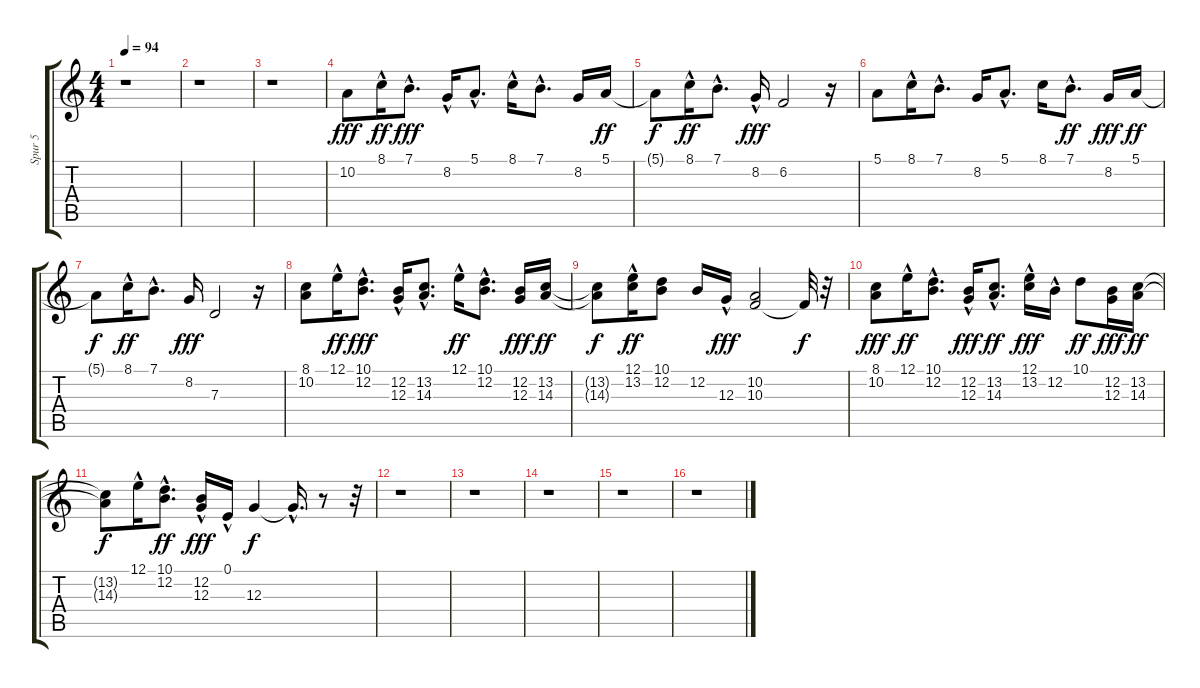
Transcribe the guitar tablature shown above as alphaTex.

\track ("Spur 5" "Spur 5") {instrument acousticgrandpiano}
\staff {score tabs}
\tuning (E4 B3 G3 D3 A2 E2) {hide}
\ts (4 4)
\tempo 94
\clef g2
\ks c
r.1{dy fff instrument acousticgrandpiano} |
r.1 |
r.1 |
10.2.8{balance 8 instrument synthbrass1} 8.1{hac}.16{dy ff} 7.1{hac}.8{d dy fff} 8.2{hac}.16 5.1{hac}.8{d} 8.1{hac}.16 7.1{hac}.8{d} 8.2.16 5.1.16{dy ff} |
5.1{t}.8{dy f} 8.1{hac}.16{dy ff} 7.1{hac}.8{d} 8.2{hac}.16{dy fff} 6.2.2 r.16 |
5.1.8 8.1{hac}.16 7.1{hac}.8{d} 8.2.16 5.1{hac}.8{d} 8.1.16 7.1{hac}.8{d dy ff} 8.2.16{dy fff} 5.1.16{dy ff} |
5.1{t}.8{dy f} 8.1{hac}.16{dy ff} 7.1{hac}.8{d} 8.2.16{dy fff} 7.3.2 r.16 |
(8.1 10.2).8 12.1{hac}.16{dy ff} (10.1{hac} 12.2{hac}).8{d dy fff} (12.2 12.3{hac}).16 (13.2{hac} 14.3{hac}).8{d} 12.1{hac}.16{dy ff} (10.1{hac} 12.2{hac}).8{d} (12.2 12.3).16{dy fff} (13.2 14.3).16{dy ff} |
(13.2{t} 14.3{t}).8{dy f} (12.1{hac} 13.2{hac}).16{dy ff} (10.1 12.2).8 12.2.16 12.3{hac}.16{dy fff} (10.2 10.3).2 10.3{t}.32{dy f} r.32 |
(8.1 10.2).8{dy fff} 12.1{hac}.16{dy ff} (10.1{hac} 12.2{hac}).8{d} (12.2{hac} 12.3{hac}).16{dy fff} (13.2 14.3{hac}).8{d dy ff} (12.1{hac} 13.2{hac}).16{dy fff} 12.2{hac}.16 10.1.8{dy ff} (12.2 12.3).16{dy fff} (13.2 14.3).16{dy ff} |
(13.2{t} 14.3{t}).8{dy f} 12.1{hac}.16 (10.1 12.2{hac}).8{d dy ff} (12.2 12.3{hac}).16{dy fff} 0.1{hac}.16 12.3.4{dy f} 12.3{hac t}.16{d} r.8 r.32 |
r.1 |
r.1 |
r.1 |
r.1 |
r.1
